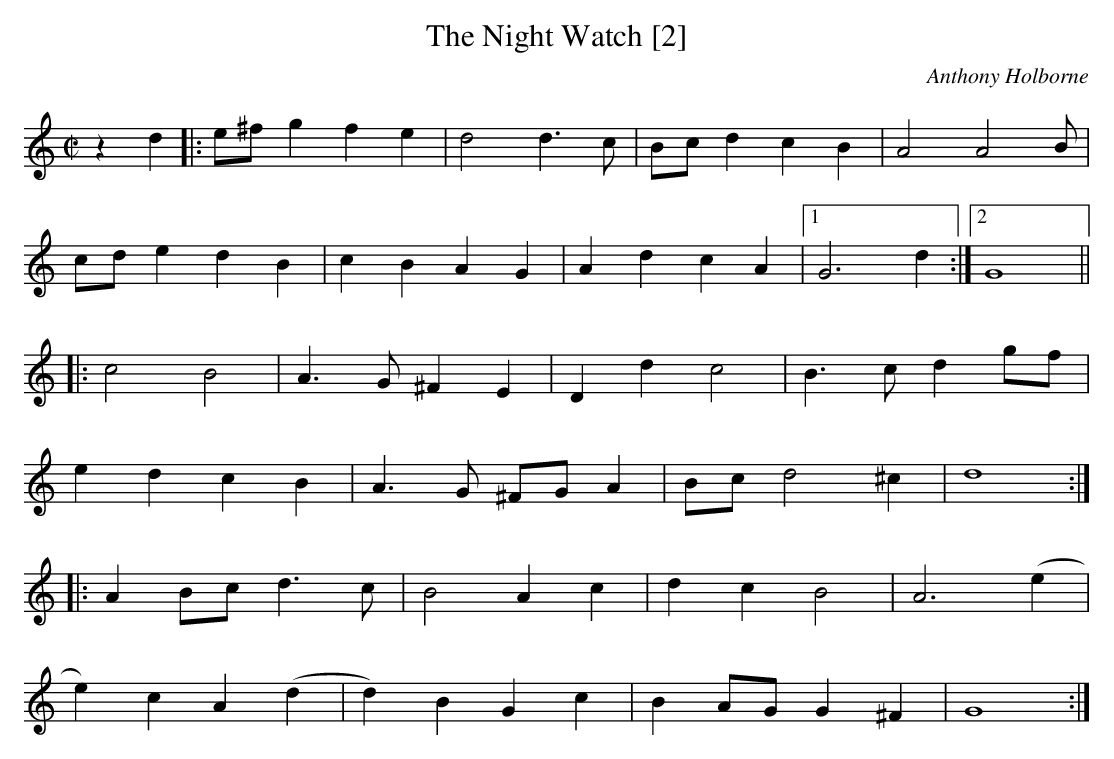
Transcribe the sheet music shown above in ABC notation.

X:1
T:Night Watch [2], The
C:Anthony Holborne
M:C|
L:1/8
K:C
z2d2|:e^f g2f2e2|d4 d3c|Bc d2c2B2|A4 A4B|
cd e2d2B2|c2B2A2G2|A2d2c2A2|1 G6 d2:|2 G8||
|:c4 B4|A3G ^F2E2|D2d2c4|B3c d2 gf|
e2d2c2B2|A3G ^FG A2|Bc d4^c2|d8:|
|:A2 Bc d3c|B4 A2c2|d2c2B4|A6 (e2|
e2)c2A2(d2|d2)B2G2c2|B2 AG G2 ^F2|G8:|]
